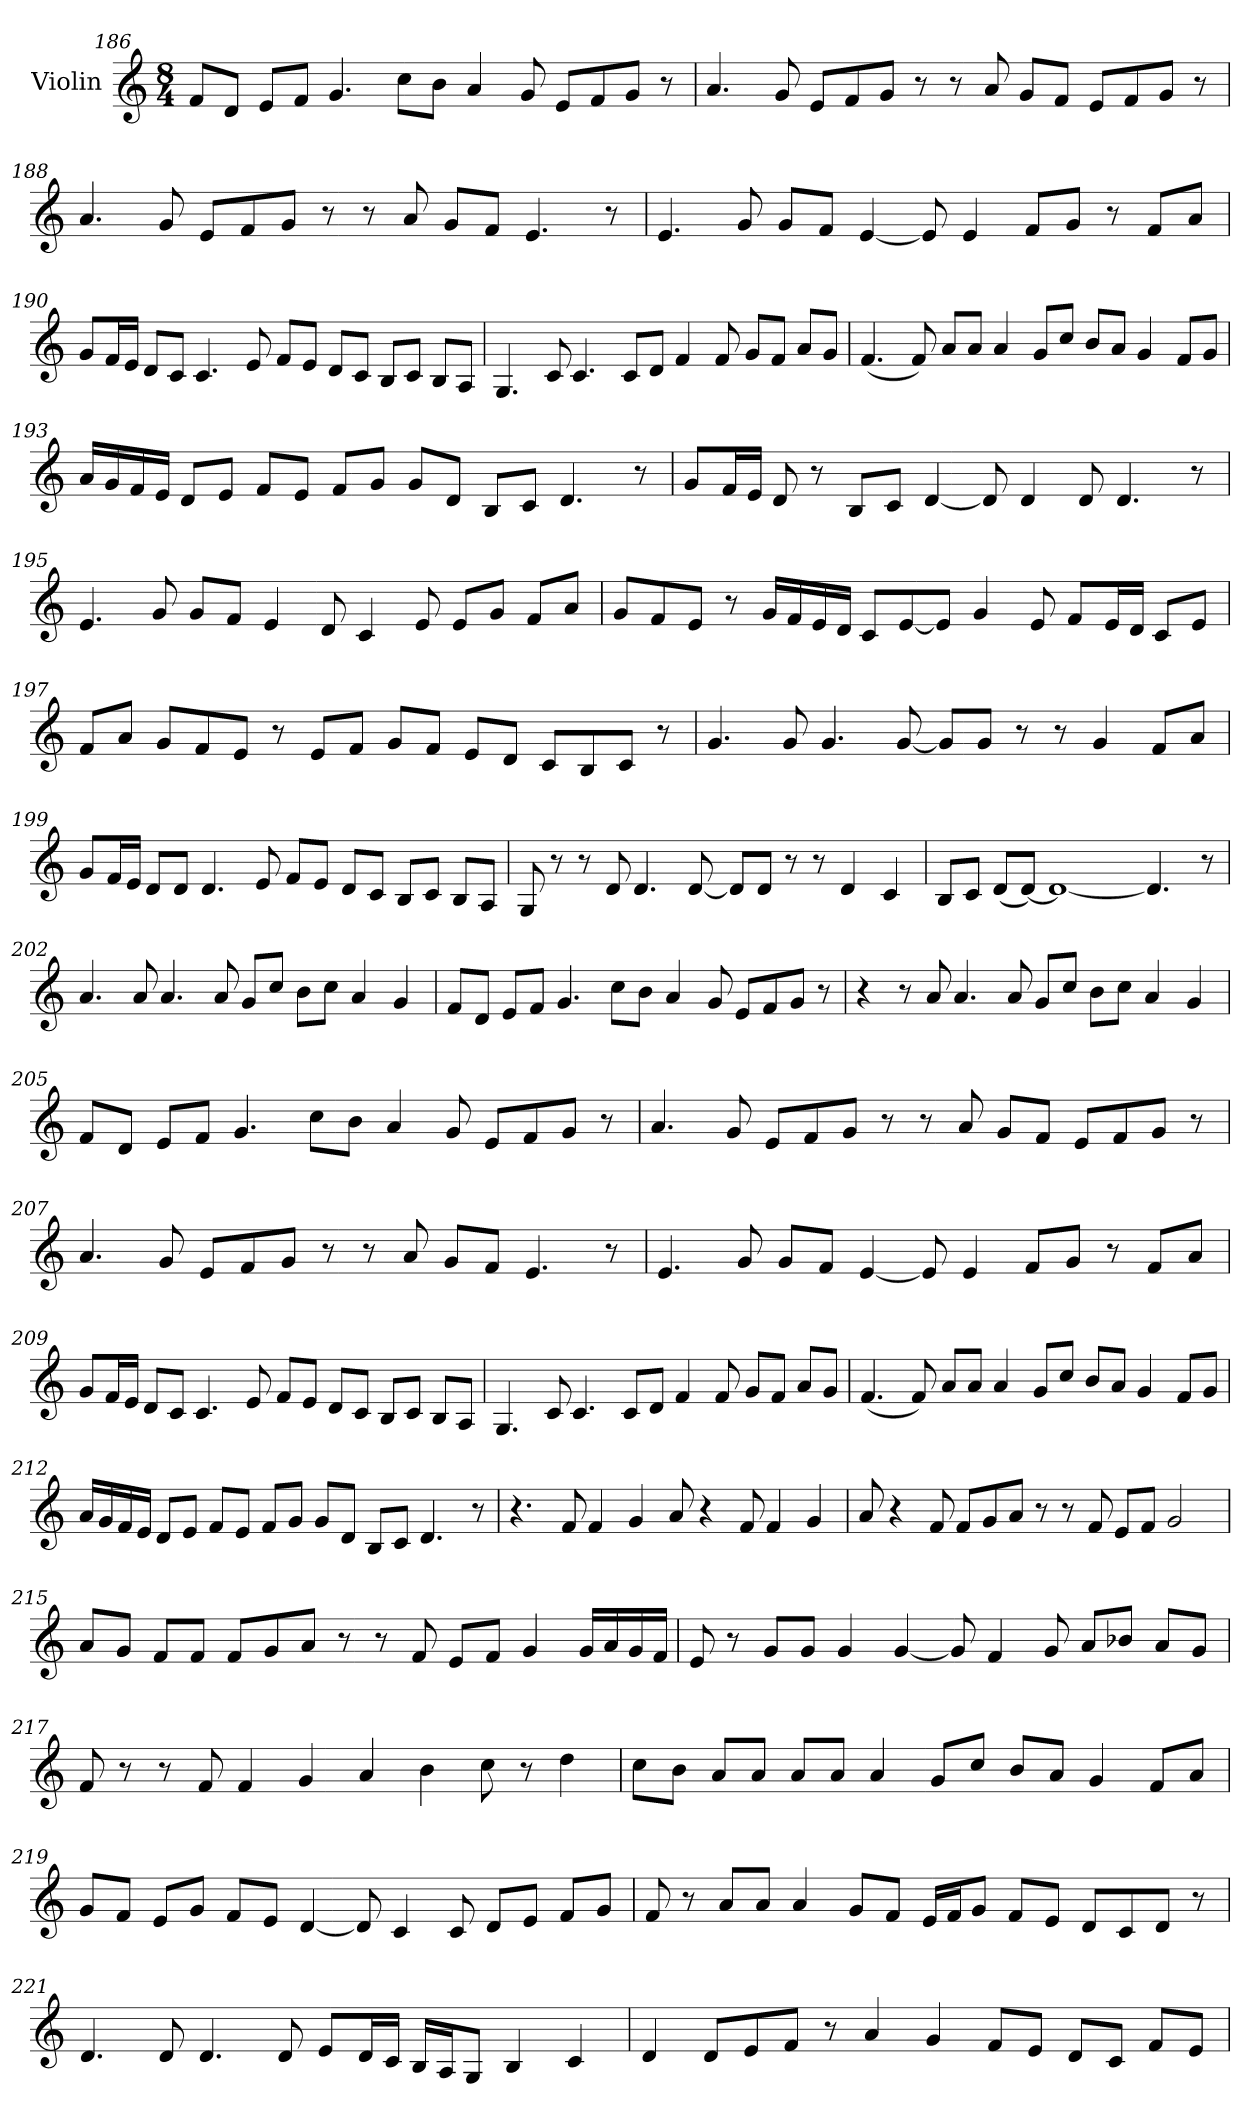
**kern
*part1
*staff1
*I"Violin
*clefG2
*k[]
*C:
*M8/4
=186
8f/L
8d/J
8e/L
8f/J
4.g/
8cc\L
8b\J
4a/
8g/
8e/L
8f/
8g/J
8r
!!LO:LB:g=z
=187
4.a/
8g/
8e/L
8f/
8g/J
8r
8r
8a/
8g/L
8f/J
8e/L
8f/
8g/J
8r
=188
4.a/
8g/
8e/L
8f/
8g/J
8r
8r
8a/
8g/L
8f/J
4.e/
8r
!!LO:LB:g=z
=189
4.e/
8g/
8g/L
8f/J
[4e/
8e/]
4e/
8f/L
8g/J
8r
8f/L
8a/J
=190
8g/L
16f/L
16e/JJ
8d/L
8c/J
4.c/
8e/
8f/L
8e/J
8d/L
8c/J
8B/L
8c/J
8B/L
8A/J
!!LO:LB:g=z
=191
4.G/
8c/
4.c/
8c/L
8d/J
4f/
8f/
8g/L
8f/J
8a/L
8g/J
=192
(4.f/
8f/)
8a/L
8a/J
4a/
8g/L
8cc/J
8b/L
8a/J
4g/
8f/L
8g/J
!!LO:PB:g=z
=193
16a/LL
16g/
16f/
16e/JJ
8d/L
8e/J
8f/L
8e/J
8f/L
8g/J
8g/L
8d/J
8B/L
8c/J
4.d/
8r
=194
8g/L
16f/L
16e/JJ
8d/
8r
8B/L
8c/J
[4d/
8d/]
4d/
8d/
4.d/
8r
!!LO:LB:g=z
=195
4.e/
8g/
8g/L
8f/J
4e/
8d/
4c/
8e/
8e/L
8g/J
8f/L
8a/J
=196
8g/L
8f/
8e/J
8r
16g/LL
16f/
16e/
16d/JJ
8c/L
[8e/
8e/J]
4g/
8e/
8f/L
16e/L
16d/JJ
8c/L
8e/J
!!LO:LB:g=z
=197
8f/L
8a/J
8g/L
8f/
8e/J
8r
8e/L
8f/J
8g/L
8f/J
8e/L
8d/J
8c/L
8B/
8c/J
8r
=198
4.g/
8g/
4.g/
[8g/
8g/L]
8g/J
8r
8r
4g/
8f/L
8a/J
!!LO:LB:g=z
=199
8g/L
16f/L
16e/JJ
8d/L
8d/J
4.d/
8e/
8f/L
8e/J
8d/L
8c/J
8B/L
8c/J
8B/L
8A/J
=200
8G/
8r
8r
8d/
4.d/
[8d/
8d/L]
8d/J
8r
8r
4d/
4c/
!!LO:LB:g=z
=201
8B/L
8c/J
(8d/L
[8d/J)
1d_
4.d/]
8r
=202
4.a/
8a/
4.a/
8a/
8g/L
8cc/J
8b\L
8cc\J
4a/
4g/
=203
8f/L
8d/J
8e/L
8f/J
4.g/
8cc\L
8b\J
4a/
8g/
8e/L
8f/
8g/J
8r
!!LO:LB:g=z
=204
4r
8r
8a/
4.a/
8a/
8g/L
8cc/J
8b\L
8cc\J
4a/
4g/
=205
8f/L
8d/J
8e/L
8f/J
4.g/
8cc\L
8b\J
4a/
8g/
8e/L
8f/
8g/J
8r
!!LO:LB:g=z
=206
4.a/
8g/
8e/L
8f/
8g/J
8r
8r
8a/
8g/L
8f/J
8e/L
8f/
8g/J
8r
=207
4.a/
8g/
8e/L
8f/
8g/J
8r
8r
8a/
8g/L
8f/J
4.e/
8r
!!LO:LB:g=z
=208
4.e/
8g/
8g/L
8f/J
[4e/
8e/]
4e/
8f/L
8g/J
8r
8f/L
8a/J
=209
8g/L
16f/L
16e/JJ
8d/L
8c/J
4.c/
8e/
8f/L
8e/J
8d/L
8c/J
8B/L
8c/J
8B/L
8A/J
!!LO:PB:g=z
=210
4.G/
8c/
4.c/
8c/L
8d/J
4f/
8f/
8g/L
8f/J
8a/L
8g/J
=211
(4.f/
8f/)
8a/L
8a/J
4a/
8g/L
8cc/J
8b/L
8a/J
4g/
8f/L
8g/J
!!LO:LB:g=z
=212
16a/LL
16g/
16f/
16e/JJ
8d/L
8e/J
8f/L
8e/J
8f/L
8g/J
8g/L
8d/J
8B/L
8c/J
4.d/
8r
=213
4.r
8f/
4f/
4g/
8a/
4r
8f/
4f/
4g/
!!LO:LB:g=z
=214
8a/
4r
8f/
8f/L
8g/
8a/J
8r
8r
8f/
8e/L
8f/J
2g/
=215
8a/L
8g/J
8f/L
8f/J
8f/L
8g/
8a/J
8r
8r
8f/
8e/L
8f/J
4g/
16g/LL
16a/
16g/
16f/JJ
!!LO:LB:g=z
=216
8e/
8r
8g/L
8g/J
4g/
[4g/
8g/]
4f/
8g/
8a/L
8b-X/J
8a/L
8g/J
=217
8f/
8r
8r
8f/
4f/
4g/
4a/
4b\
8cc\
8r
4dd\
!!LO:LB:g=z
=218
8cc\L
8b\J
8a/L
8a/J
8a/L
8a/J
4a/
8g/L
8cc/J
8b/L
8a/J
4g/
8f/L
8a/J
=219
8g/L
8f/J
8e/L
8g/J
8f/L
8e/J
[4d/
8d/]
4c/
8c/
8d/L
8e/J
8f/L
8g/J
!!LO:LB:g=z
=220
8f/
8r
8a/L
8a/J
4a/
8g/L
8f/J
16e/LL
16f/J
8g/J
8f/L
8e/J
8d/L
8c/
8d/J
8r
=221
4.d/
8d/
4.d/
8d/
8e/L
16d/L
16c/JJ
16B/LL
16A/J
8G/J
4B/
4c/
!!LO:LB:g=z
=222
4d/
8d/L
8e/
8f/J
8r
4a/
4g/
8f/L
8e/J
8d/L
8c/J
8f/L
8e/J
=
*-
